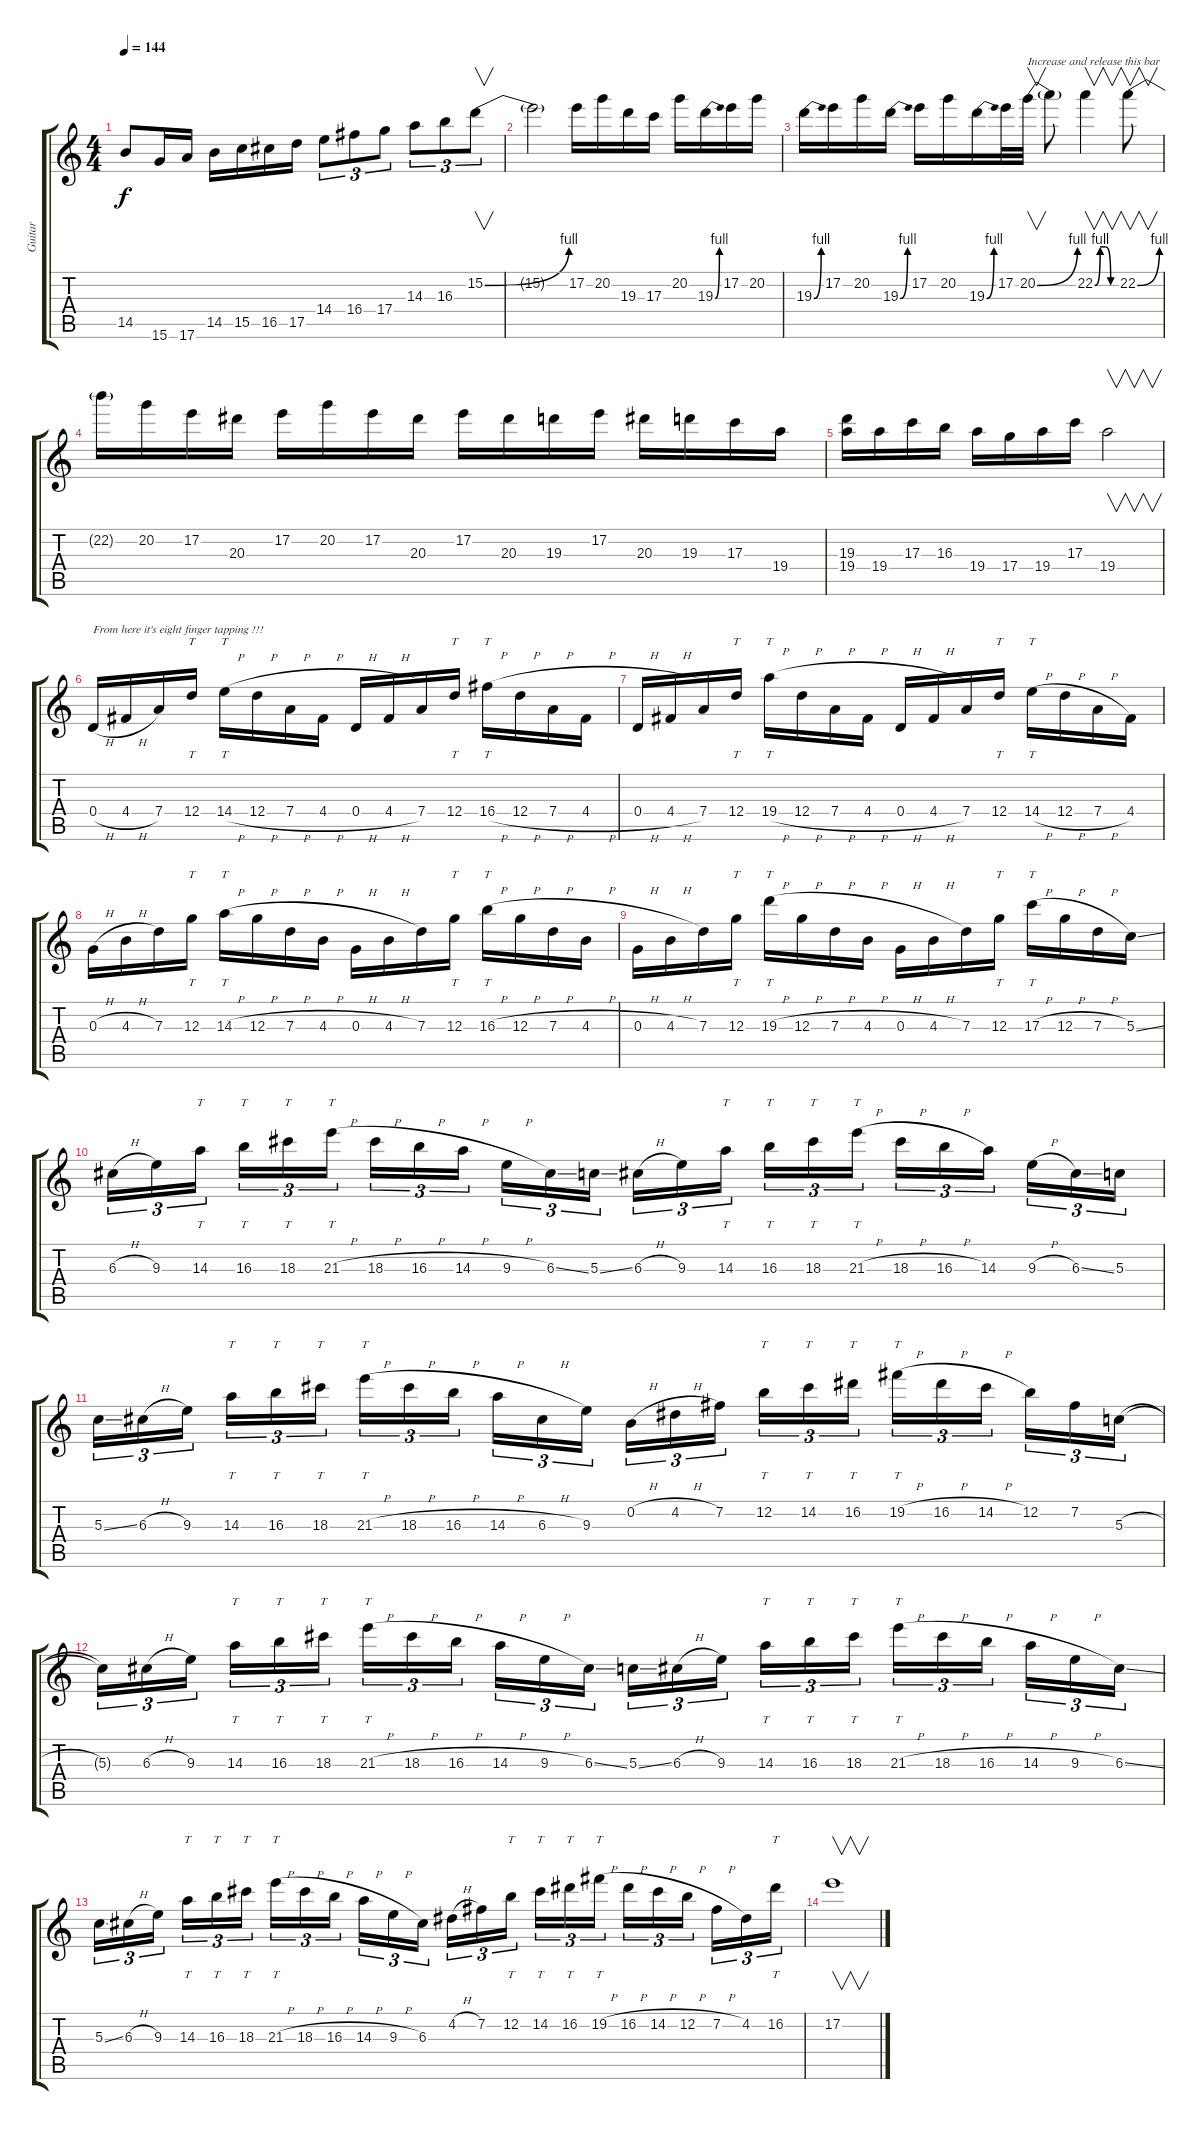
\track ("Guitar" "Guitar") {instrument overdrivenguitar}
\staff {score tabs}
\tuning (E4 B3 G3 D3 A2 E2) {hide}
\ts (4 4)
\tempo 144
\clef g2
\ks c
14.5.8{dy f} 15.6.16 17.6.16 14.5.16 15.5.16 16.5.16 17.5.16 14.4.8{tu (3 2)} 16.4.8{tu (3 2)} 17.4.8{tu (3 2)} 14.3.8{tu (3 2)} 16.3.8{tu (3 2)} 15.2{be (bend 0 0 60 4)}.8{v tu (3 2)} |
15.2{t}.2 17.2.16 20.2.16 19.3.16 17.3.16 20.2.16 19.3{be (bend 0 0 60 4)}.16 17.2.16 20.2.16 |
19.3{be (bend 0 0 60 4)}.16 17.2.16 20.2.16 19.3{be (bend 0 0 60 4)}.16 17.2.16 20.2.16 19.3{be (bend 0 0 60 4)}.16 17.2.32 20.2{be (bend 0 0 60 4)}.32{v txt "Increase and release this bar"} 20.2{t}.8 22.2{be (custom 0 0 15 4 30 4 45 0 60 0)}.4{v} 22.2{be (bend 0 0 60 4)}.8{v} |
22.2{t}.16 20.2.16 17.2.16 20.3.16 17.2.16 20.2.16 17.2.16 20.3.16 17.2.16 20.3.16 19.3.16 17.2.16 20.3.16 19.3.16 17.3.16 19.4.16 |
(19.3 19.4).16 19.4.16 17.3.16 16.3.16 19.4.16 17.4.16 19.4.16 17.3.16 19.4.2{v} |
0.4{h}.16{txt "From here it's eight finger tapping !!!"} 4.4{h}.16 7.4.16 12.4.16{tt} 14.4{h}.16{tt} 12.4{h}.16 7.4{h}.16 4.4{h}.16 0.4{h}.16 4.4{h}.16 7.4.16 12.4.16{tt} 16.4{h}.16{tt} 12.4{h}.16 7.4{h}.16 4.4{h}.16 |
0.4{h}.16 4.4{h}.16 7.4.16 12.4.16{tt} 19.4{h}.16{tt} 12.4{h}.16 7.4{h}.16 4.4{h}.16 0.4{h}.16 4.4{h}.16 7.4.16 12.4.16{tt} 14.4{h}.16{tt} 12.4{h}.16 7.4{h}.16 4.4.16 |
0.3{h}.16 4.3{h}.16 7.3.16 12.3.16{tt} 14.3{h}.16{tt} 12.3{h}.16 7.3{h}.16 4.3{h}.16 0.3{h}.16 4.3{h}.16 7.3.16 12.3.16{tt} 16.3{h}.16{tt} 12.3{h}.16 7.3{h}.16 4.3{h}.16 |
0.3{h}.16 4.3{h}.16 7.3.16 12.3.16{tt} 19.3{h}.16{tt} 12.3{h}.16 7.3{h}.16 4.3{h}.16 0.3{h}.16 4.3{h}.16 7.3.16 12.3.16{tt} 17.3{h}.16{tt} 12.3{h}.16 7.3{h}.16 5.3{ss}.16 |
6.3{h}.16{tu (3 2)} 9.3.16{tu (3 2)} 14.3.16{tt tu (3 2)} 16.3.16{tt tu (3 2)} 18.3.16{tt tu (3 2)} 21.3{h}.16{tt tu (3 2)} 18.3{h}.16{tu (3 2)} 16.3{h}.16{tu (3 2)} 14.3{h}.16{tu (3 2)} 9.3{h}.16{tu (3 2)} 6.3{ss}.16{tu (3 2)} 5.3{ss}.16{tu (3 2)} 6.3{h}.16{tu (3 2)} 9.3.16{tu (3 2)} 14.3.16{tt tu (3 2)} 16.3.16{tt tu (3 2)} 18.3.16{tt tu (3 2)} 21.3{h}.16{tt tu (3 2)} 18.3{h}.16{tu (3 2)} 16.3{h}.16{tu (3 2)} 14.3.16{tu (3 2)} 9.3{h}.16{tu (3 2)} 6.3{ss}.16{tu (3 2)} 5.3.16{tu (3 2)} |
5.3{ss}.16{tu (3 2)} 6.3{h}.16{tu (3 2)} 9.3.16{tu (3 2)} 14.3.16{tt tu (3 2)} 16.3.16{tt tu (3 2)} 18.3.16{tt tu (3 2)} 21.3{h}.16{tt tu (3 2)} 18.3{h}.16{tu (3 2)} 16.3{h}.16{tu (3 2)} 14.3{h}.16{tu (3 2)} 6.3{h}.16{tu (3 2)} 9.3.16{tu (3 2)} 0.2{h}.16{tu (3 2)} 4.2{h}.16{tu (3 2)} 7.2.16{tu (3 2)} 12.2.16{tt tu (3 2)} 14.2.16{tt tu (3 2)} 16.2.16{tt tu (3 2)} 19.2{h}.16{tt tu (3 2)} 16.2{h}.16{tu (3 2)} 14.2{h}.16{tu (3 2)} 12.2.16{tu (3 2)} 7.2.16{tu (3 2)} 5.3{h}.16{tu (3 2)} |
5.3{t}.16{tu (3 2)} 6.3{h}.16{tu (3 2)} 9.3.16{tu (3 2)} 14.3.16{tt tu (3 2)} 16.3.16{tt tu (3 2)} 18.3.16{tt tu (3 2)} 21.3{h}.16{tt tu (3 2)} 18.3{h}.16{tu (3 2)} 16.3{h}.16{tu (3 2)} 14.3{h}.16{tu (3 2)} 9.3{h}.16{tu (3 2)} 6.3{ss}.16{tu (3 2)} 5.3{ss}.16{tu (3 2)} 6.3{h}.16{tu (3 2)} 9.3.16{tu (3 2)} 14.3.16{tt tu (3 2)} 16.3.16{tt tu (3 2)} 18.3.16{tt tu (3 2)} 21.3{h}.16{tt tu (3 2)} 18.3{h}.16{tu (3 2)} 16.3{h}.16{tu (3 2)} 14.3{h}.16{tu (3 2)} 9.3{h}.16{tu (3 2)} 6.3{ss}.16{tu (3 2)} |
5.3{ss}.16{tu (3 2)} 6.3{h}.16{tu (3 2)} 9.3.16{tu (3 2)} 14.3.16{tt tu (3 2)} 16.3.16{tt tu (3 2)} 18.3.16{tt tu (3 2)} 21.3{h}.16{tt tu (3 2)} 18.3{h}.16{tu (3 2)} 16.3{h}.16{tu (3 2)} 14.3{h}.16{tu (3 2)} 9.3{h}.16{tu (3 2)} 6.3.16{tu (3 2)} 4.2{h}.16{tu (3 2)} 7.2.16{tu (3 2)} 12.2.16{tt tu (3 2)} 14.2.16{tt tu (3 2)} 16.2.16{tt tu (3 2)} 19.2{h}.16{tt tu (3 2)} 16.2{h}.16{tu (3 2)} 14.2{h}.16{tu (3 2)} 12.2{h}.16{tu (3 2)} 7.2{h}.16{tu (3 2)} 4.2.16{tu (3 2)} 16.2.16{tt tu (3 2)} |
17.2.1{v}
